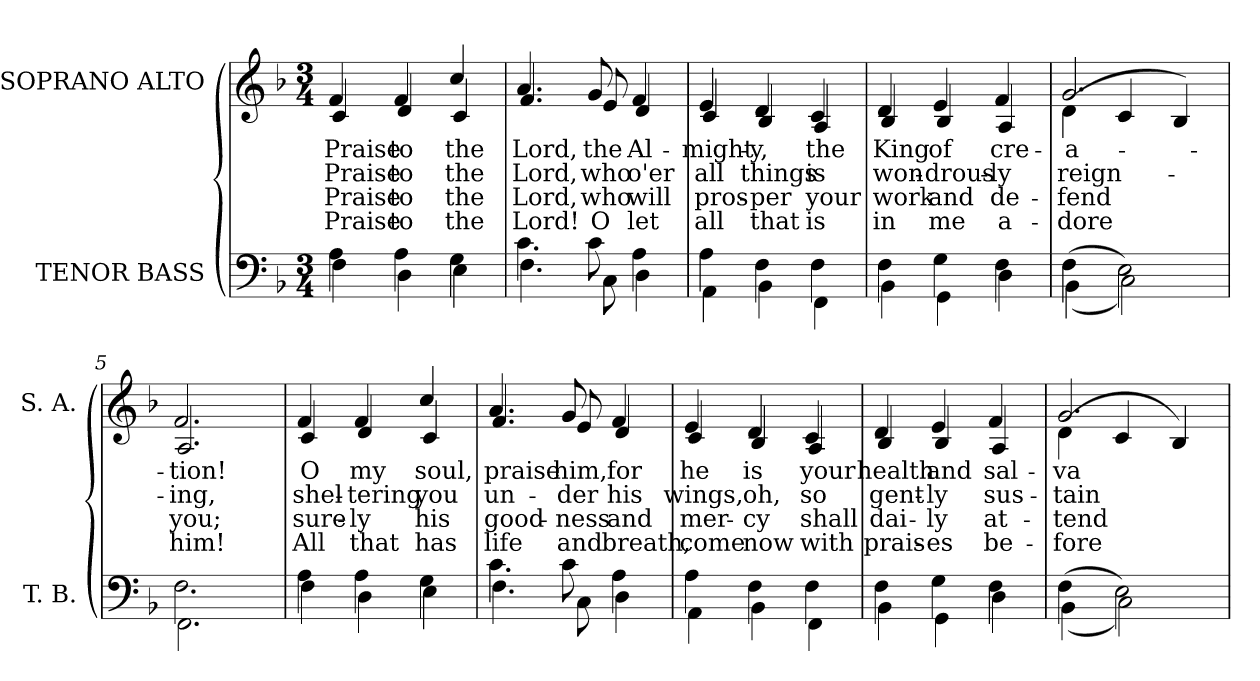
**kern	**kern	**text	**text	**text	**text
*part2	*part1	*part1	*part1	*part1	*part1
*staff2	*staff1	*staff1	*staff1	*staff1	*staff1
*I"TENOR BASS	*I"SOPRANO ALTO	*	*	*	*
*I'T. B.	*I'S. A.	*	*	*	*
!!LO:PB:g=z
*clefF4	*clefG2	*	*	*	*
*k[b-]	*k[b-]	*	*	*	*
*F:	*F:	*	*	*	*
*M3/4	*M3/4	*	*	*	*
=	=	=	=	=	=
*^	*	*	*	*	*
!	!	!LO:TX:b:cj:t=1	!	!	!	!
!	!	!LO:TX:b:cj:t=2	!	!	!	!
!	!	!LO:TX:b:cj:t=3	!	!	!	!
!	!	!LO:TX:b:cj:t=4	!	!	!	!
!	!	!	!LO:LY:b:color=#000000	!LO:LY:b:color=#000000	!LO:LY:b:color=#000000	!LO:LY:b:color=#000000
*	*	*^	*	*	*	*
4Ai\	4Fi\	4fi/	4ci/	Praise	Praise	Praise	Praise
!	!	!	!	!LO:LY:b:color=#000000	!LO:LY:b:color=#000000	!LO:LY:b:color=#000000	!LO:LY:b:color=#000000
4Ai\	4Di\	4fi/	4di/	to	to	to	to
!	!	!	!	!LO:LY:b:color=#000000	!LO:LY:b:color=#000000	!LO:LY:b:color=#000000	!LO:LY:b:color=#000000
4Gi\	4Ei\	4cci/	4ci/	the	the	the	the
=1	=1	=1	=1	=1	=1	=1	=1
!	!	!	!	!LO:LY:b:color=#000000	!LO:LY:b:color=#000000	!LO:LY:b:color=#000000	!LO:LY:b:color=#000000
4.ci\	4.Fi\	4.ai/	4.fi/	Lord,	Lord,	Lord,	Lord!
!	!	!	!	!LO:LY:b:color=#000000	!LO:LY:b:color=#000000	!LO:LY:b:color=#000000	!LO:LY:b:color=#000000
8ci\	8Ci\	8gi/	8ei/	the	who	who	O
!	!	!	!	!LO:LY:b:color=#000000	!LO:LY:b:color=#000000	!LO:LY:b:color=#000000	!LO:LY:b:color=#000000
4Ai\	4Di\	4fi/	4di/	Al-	o'er	will	let
=2	=2	=2	=2	=2	=2	=2	=2
!	!	!	!	!LO:LY:b:color=#000000	!LO:LY:b:color=#000000	!LO:LY:b:color=#000000	!LO:LY:b:color=#000000
4Ai\	4AAi\	4ei/	4ci/	-might-	all	pros-	all
!	!	!	!	!LO:LY:b:color=#000000	!LO:LY:b:color=#000000	!LO:LY:b:color=#000000	!LO:LY:b:color=#000000
4Fi\	4BB-i\	4di/	4B-i/	-y,	things	-per	that
!	!	!	!	!LO:LY:b:color=#000000	!LO:LY:b:color=#000000	!LO:LY:b:color=#000000	!LO:LY:b:color=#000000
4Fi\	4FFi\	4ci/	4Ai/	the	is	your	is
=3	=3	=3	=3	=3	=3	=3	=3
!	!	!	!	!LO:LY:b:color=#000000	!LO:LY:b:color=#000000	!LO:LY:b:color=#000000	!LO:LY:b:color=#000000
4Fi\	4BB-i\	4di/	4B-i/	King	won-	work	in
!	!	!	!	!LO:LY:b:color=#000000	!LO:LY:b:color=#000000	!LO:LY:b:color=#000000	!LO:LY:b:color=#000000
4Gi\	4GGi\	4ei/	4B-i/	of	-drous-	and	me
!	!	!	!	!LO:LY:b:color=#000000	!LO:LY:b:color=#000000	!LO:LY:b:color=#000000	!LO:LY:b:color=#000000
4Fi\	4Di\	4fi/	4Ai/	cre-	-ly	de-	a-
!!LO:LB:g=z	!!
=4	=4	=4	=4	=4	=4	=4	=4
!	!	!	!	!LO:LY:b:color=#000000	!LO:LY:b:color=#000000	!LO:LY:b:color=#000000	!LO:LY:b:color=#000000
(4Fi\	(4BB-i\	2.gi/	(4di\	-a-	reign-	-fend	-dore
2Ei\)	2Ci\)	.	4ci/	.	.	.	.
.	.	.	4B-i/)	.	.	.	.
=5	=5	=5	=5	=5	=5	=5	=5
!	!	!	!	!LO:LY:b:color=#000000	!LO:LY:b:color=#000000	!LO:LY:b:color=#000000	!LO:LY:b:color=#000000
2.Fi\	2.FFi\	2.fi/	2.Ai/	-tion!	-ing,	you;	him!
=6	=6	=6	=6	=6	=6	=6	=6
!	!	!	!	!LO:LY:b:color=#000000	!LO:LY:b:color=#000000	!LO:LY:b:color=#000000	!LO:LY:b:color=#000000
4Ai\	4Fi\	4fi/	4ci/	O	shel-	sure-	All
!	!	!	!	!LO:LY:b:color=#000000	!LO:LY:b:color=#000000	!LO:LY:b:color=#000000	!LO:LY:b:color=#000000
4Ai\	4Di\	4fi/	4di/	my	-tering	-ly	that
!	!	!	!	!LO:LY:b:color=#000000	!LO:LY:b:color=#000000	!LO:LY:b:color=#000000	!LO:LY:b:color=#000000
4Gi\	4Ei\	4cci/	4ci/	soul,	you	his	has
=7	=7	=7	=7	=7	=7	=7	=7
!	!	!	!	!LO:LY:b:color=#000000	!LO:LY:b:color=#000000	!LO:LY:b:color=#000000	!LO:LY:b:color=#000000
4.ci\	4.Fi\	4.ai/	4.fi/	praise	un-	good-	life
!	!	!	!	!LO:LY:b:color=#000000	!LO:LY:b:color=#000000	!LO:LY:b:color=#000000	!LO:LY:b:color=#000000
8ci\	8Ci\	8gi/	8ei/	him,	-der	-ness	and
!	!	!	!	!LO:LY:b:color=#000000	!LO:LY:b:color=#000000	!LO:LY:b:color=#000000	!LO:LY:b:color=#000000
4Ai\	4Di\	4fi/	4di/	for	his	and	breath,
=8	=8	=8	=8	=8	=8	=8	=8
!	!	!	!	!LO:LY:b:color=#000000	!LO:LY:b:color=#000000	!LO:LY:b:color=#000000	!LO:LY:b:color=#000000
4Ai\	4AAi\	4ei/	4ci/	he	wings,	mer-	come
!	!	!	!	!LO:LY:b:color=#000000	!LO:LY:b:color=#000000	!LO:LY:b:color=#000000	!LO:LY:b:color=#000000
4Fi\	4BB-i\	4di/	4B-i/	is	oh,	-cy	now
!	!	!	!	!LO:LY:b:color=#000000	!LO:LY:b:color=#000000	!LO:LY:b:color=#000000	!LO:LY:b:color=#000000
4Fi\	4FFi\	4ci/	4Ai/	your	so	shall	with
!!LO:LB:g=z	!!
=9	=9	=9	=9	=9	=9	=9	=9
!	!	!	!	!LO:LY:b:color=#000000	!LO:LY:b:color=#000000	!LO:LY:b:color=#000000	!LO:LY:b:color=#000000
4Fi\	4BB-i\	4di/	4B-i/	health	gent-	dai-	prais-
!	!	!	!	!LO:LY:b:color=#000000	!LO:LY:b:color=#000000	!LO:LY:b:color=#000000	!LO:LY:b:color=#000000
4Gi\	4GGi\	4ei/	4B-i/	and	-ly	-ly	-es
!	!	!	!	!LO:LY:b:color=#000000	!LO:LY:b:color=#000000	!LO:LY:b:color=#000000	!LO:LY:b:color=#000000
4Fi\	4Di\	4fi/	4Ai/	sal-	sus-	at-	be-
=10	=10	=10	=10	=10	=10	=10	=10
!	!	!	!	!LO:LY:b:color=#000000	!LO:LY:b:color=#000000	!LO:LY:b:color=#000000	!LO:LY:b:color=#000000
(4Fi\	(4BB-i\	2.gi/	(4di\	-va-	-tain-	-tend	-fore
2Ei\)	2Ci\)	.	4ci/	.	.	.	.
.	.	.	4B-i/)	.	.	.	.
*v	*v	*	*	*	*	*	*
*	*v	*v	*	*	*	*
=	=	=	=	=	=
*-	*-	*-	*-	*-	*-
